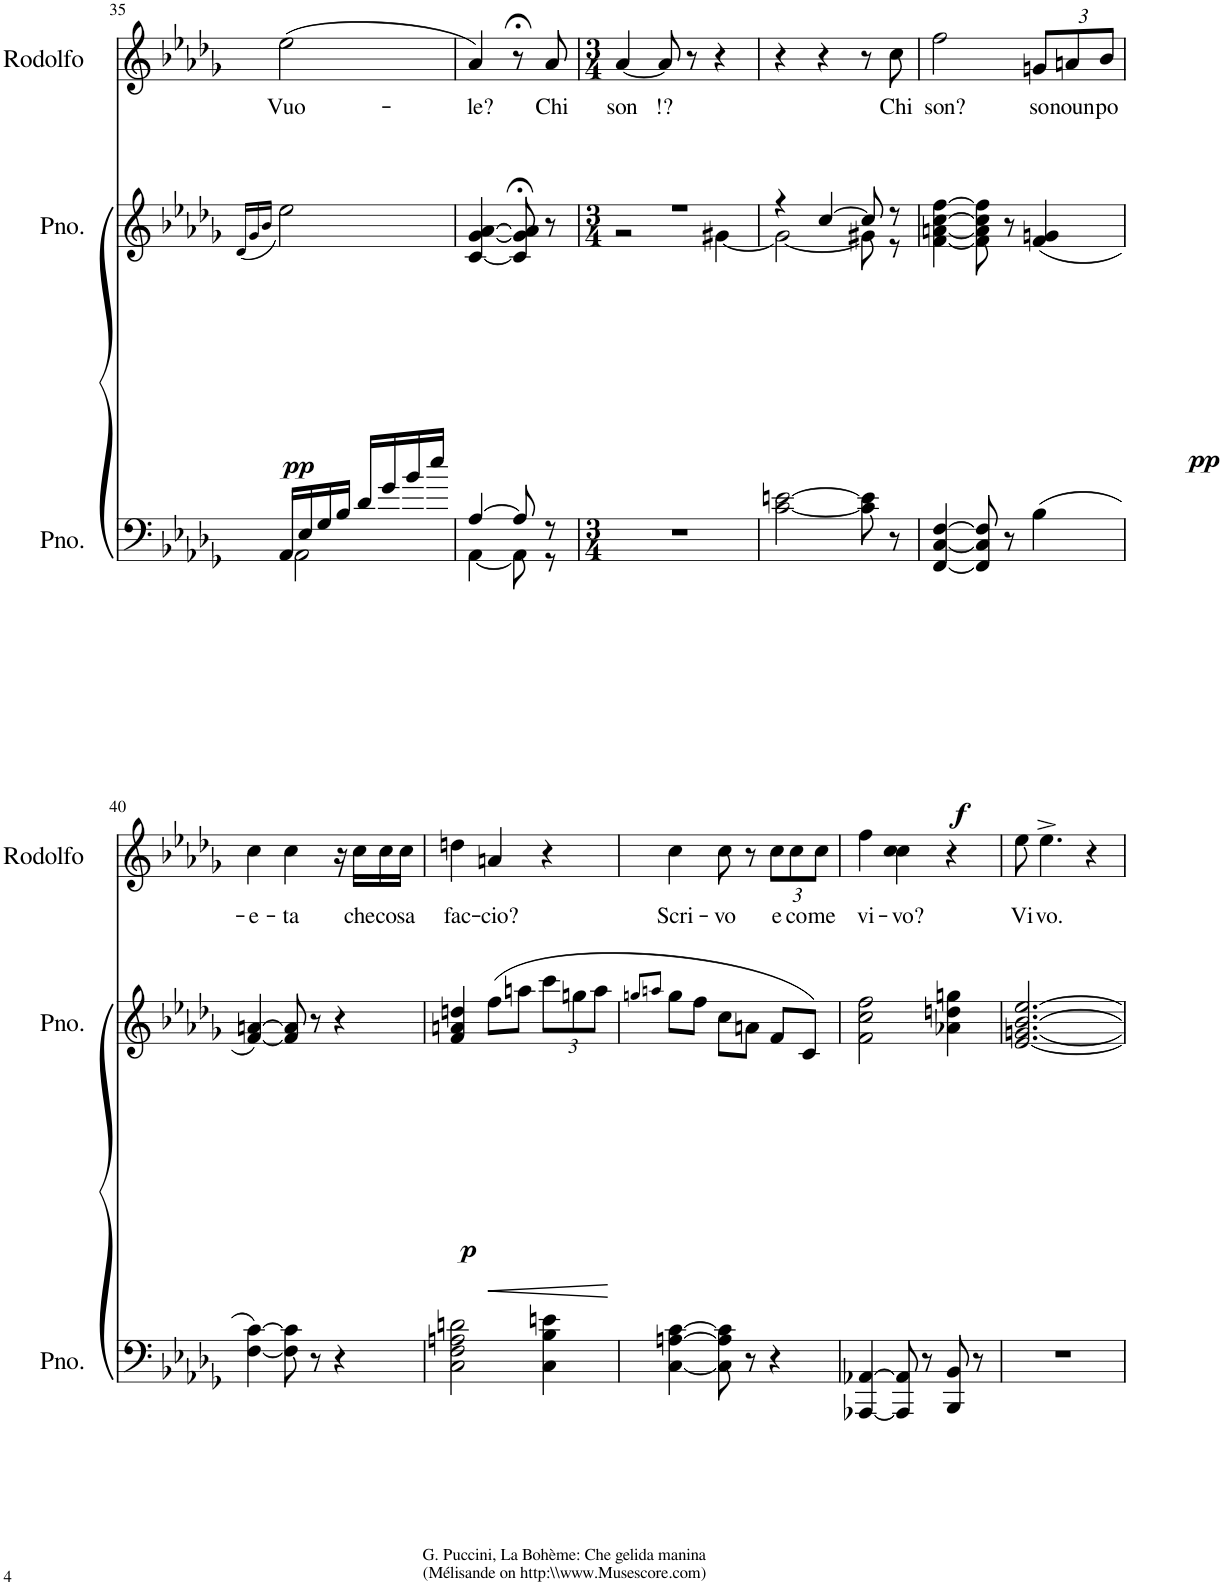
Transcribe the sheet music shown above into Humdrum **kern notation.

**kern	**dynam	**kern	**dynam	**kern	**text
*part3	*part3	*part2	*part2	*part1	*part1
*staff3	*staff3	*staff2	*staff2	*staff1	*staff1
*I"Piano	*	*I"Piano	*	*I"Rodolfo	*
*I'Pno.	*	*I'Pno.	*	*I'Rodolfo	*
!!LO:PB:g=z
*clefF4	*	*clefG2	*	*clefG2	*
*k[b-e-a-d-g-]	*	*k[b-e-a-d-g-]	*	*k[b-e-a-d-g-]	*
*M2/4	*	*M2/4	*	*M2/4	*
=35	=35	=35	=35	=35	=35
.	.	(16qd-/LL	.	.	.
.	.	16qg-/	.	.	.
.	.	16qb-/JJ	.	.	.
*^	*	*	*	*	*
!	!	!	!	!LO:DY:b	!	!LO:LY:b
16AA-/LL	2AA-\	.	2ee-\)	pp	(2ee-\	Vuo-
16E-/	.	.	.	.	.	.
16G-/	.	.	.	.	.	.
16B-/JJ	.	.	.	.	.	.
16d-/LL	.	.	.	.	.	.
16g-/	.	.	.	.	.	.
16b-/	.	.	.	.	.	.
16ee-/JJ	.	.	.	.	.	.
=36	=36	=36	=36	=36	=36	=36
!	!	!	!	!	!	!LO:LY:b
[4A-/	[4AA-\	.	[4c/ [4g-/ [4a-/	.	4a-/)	-le?
8A-/]	8AA-\]	.	8c/];< 8g-/];< 8a-/];<	.	8r;<	.
!	!	!	!	!	!	!LO:LY:b
8r	8r	.	8r	.	8a-/	Chi
*v	*v	*	*	*	*	*
=37	=37	=37	=37	=37	=37
*M3/4	*	*M3/4	*	*M3/4	*
*^	*	*^	*	*	*
!	!	!	!	!	!	!	!LO:LY:b
*v	*v	*	*	*	*	*	*
2.r	.	2.r	2r	.	[4a-/	son
!	!	!	!	!	!	!LO:LY:b
.	.	.	.	.	8a-/]	\!?
.	.	.	.	.	8r	.
.	.	.	[4g#X\	.	4r	.
=38	=38	=38	=38	=38	=38	=38
[2c\ [2en\	.	4r	2g#\_	.	4r	.
.	.	[4cc/	.	.	4r	.
8c\] 8e\]	.	8cc/]	8g#X\]	.	8r	.
!	!	!	!	!	!	!LO:LY:b
8r	.	8r	8r	.	8cc\	Chi
=39	=39	=39	=39	=39	=39	=39
!	!LO:DY:b	!	!	!	!	!LO:LY:b
*	*	*v	*v	*	*	*
[4FF/ [4C/ [4F/	f	[4f\ [4an\ [4cc\ [4ff\	.	2ff\	son?
8FF/] 8C/] 8F/]	.	8f\] 8a\] 8cc\] 8ff\]	.	.	.
8r	.	8r	.	.	.
*	*	*	*	*Xbrackettup	*
!	!	!	!LO:DY:b	!	!LO:LY:b
(4B-\	.	(4f/ 4gn/	pp	12gn/L	so-
!	!	!	!	!	!LO:LY:b
.	.	.	.	12an/	-noun
!	!	!	!	!	!LO:LY:b
.	.	.	.	12b-/J	po-
!!LO:LB:g=z
=40	=40	=40	=40	=40	=40
!	!	!	!	!	!LO:LY:b
[4F\ [4c\)	.	[4f/ [4an/)	.	4cc\	-e-
!	!	!	!	!	!LO:LY:b
8F\] 8c\]	.	8f/] 8a/]	.	4cc\	-ta
8r	.	8r	.	.	.
4r	.	4r	.	16r	.
!	!	!	!	!	!LO:LY:b
.	.	.	.	16cc\LL	che
!	!	!	!	!	!LO:LY:b
.	.	.	.	16cc\	co-
!	!	!	!	!	!LO:LY:b
.	.	.	.	16cc\JJ	-sa
=41	=41	=41	=41	=41	=41
!	!	!	!LO:DY:b	!	!LO:LY:b
2C\ 2F\ 2An\ 2dn\	.	4f/ 4an/ 4ddn/	p	4ddn\	fac-
!	!	!	!LO:HP:b	!	!LO:LY:b
.	.	(8ff\L	<	4an/	-cio?
.	.	8aan\J	.	.	.
*	*	*Xbrackettup	*	*	*
4C\ 4B-\ 4en\	.	12ccc\L	.	4r	.
.	.	12ggn\	.	.	.
.	.	12aa\J	.	.	.
.	.	.	[	.	.
=42	=42	=42	=42	=42	=42
.	.	8qggn/L	.	.	.
.	.	8qaan/J	.	.	.
!	!	!	!	!	!LO:LY:b
[4C\ [4An\ [4c\	.	8gg\L	.	4cc\	-Scri-
.	.	8ff\J	.	.	.
!	!	!	!	!	!LO:LY:b
8C\] 8A\] 8c\]	.	8cc\L	.	8cc\	-vo
8r	.	8an\J	.	8r	.
!	!	!	!	!	!LO:LY:b
4r	.	8f/L	.	12cc\L	e
!	!	!	!	!	!LO:LY:b
.	.	.	.	12cc\	co-
.	.	8c/J)	.	.	.
!	!	!	!	!	!LO:LY:b
.	.	.	.	12cc\J	-me
=43	=43	=43	=43	=43	=43
!	!	!	!	!	!LO:LY:b
[4AAA-X/ [4AA-X/	.	2f\ 2cc\ 2ff\	.	4ff\	vi-
!	!	!	!	!	!LO:LY:b
8AAA-/] 8AA-/]	.	.	.	4cc\ 4cc\	-vo?
8r	.	.	.	.	.
8BBB-/ 8BB-/	.	4a-X\ 4ddn\ 4ggn\	.	4r	.
8r	.	.	.	.	.
=44	=44	=44	=44	=44	=44
!	!	!	!	!	!LO:LY:b
2.r	.	[2.e-/ [2.gn/ [2.b-/ [2.ee-/	.	8ee-\	Vi-
!	!	!	!	!	!LO:LY:b
.	.	.	.	4.ee-^\	-vo.
.	.	.	.	4r	.
=	=	=	=	=	=
*-	*-	*-	*-	*-	*-
